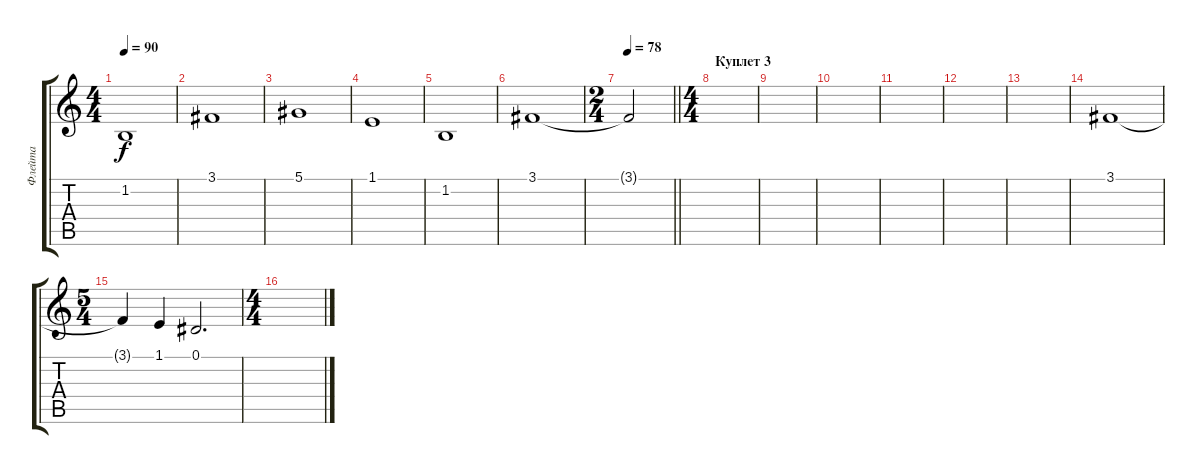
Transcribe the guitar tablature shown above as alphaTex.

\track ("Флейта" "Флейта") {instrument recorder}
\staff {score tabs}
\tuning (Eb4 Bb3 Gb3 Db3 Ab2 Eb2) {hide}
\ts (4 4)
\tempo 90
\clef g2
\ks c
1.2.1{dy f} |
3.1.1 |
5.1.1 |
1.1.1 |
1.2.1 |
3.1.1 |
\ts (2 4)
\tempo 78
\barLineRight lightlight
3.1{t}.2 |
\ts (4 4)
\section ("" "Куплет 3")
|
|
|
|
|
|
3.1.1 |
\ts (5 4)
3.1{t}.4 1.1.4 0.1.2{d} |
\ts (4 4)
